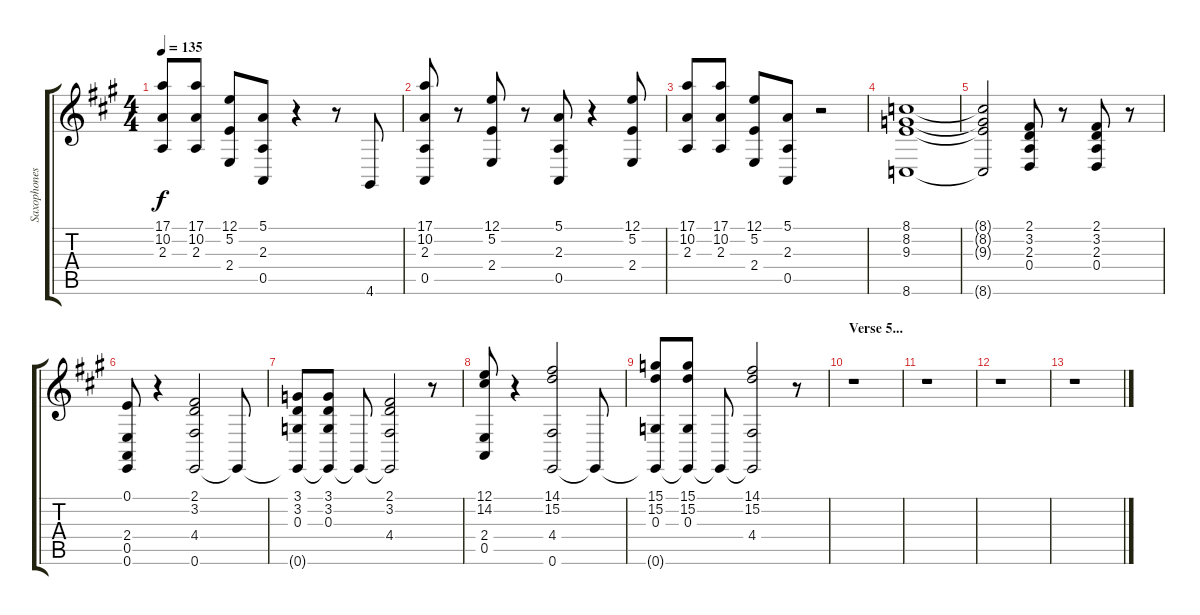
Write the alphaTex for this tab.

\track ("Saxophones" "Saxophones") {instrument tenorsax}
\staff {score tabs}
\tuning (E4 B3 G3 D3 A2 E2) {hide}
\ts (4 4)
\tempo 135
\clef g2
\ks a
(17.1 10.2 2.3).8{dy f} (17.1 10.2 2.3).8 (12.1 5.2 2.4).8 (5.1 2.3 0.5).8 r.4 r.8 4.6.8 |
(17.1 10.2 2.3 0.5).8 r.8 (12.1 5.2 2.4).8 r.8 (5.1 2.3 0.5).8 r.4 (12.1 5.2 2.4).8 |
(17.1 10.2 2.3).8 (17.1 10.2 2.3).8 (12.1 5.2 2.4).8 (5.1 2.3 0.5).8 r.2 |
(8.1 8.2 9.3 8.6).1 |
(8.1{t} 8.2{t} 9.3{t} 8.6{t}).2 (2.1 3.2 2.3 0.4).8 r.8 (2.1 3.2 2.3 0.4).8 r.8 |
(0.1 2.4 0.5 0.6).8 r.4 (2.1 3.2 4.4 0.6).2 0.6{t}.8 |
(3.1 3.2 0.3 0.6{t}).8 (3.1 3.2 0.3 0.6{t}).8 0.6{t}.8 (2.1 3.2 4.4 0.6{t}).2 r.8 |
(12.1 14.2 2.4 0.5).8 r.4 (14.1 15.2 4.4 0.6).2 0.6{t}.8 |
(15.1 15.2 0.3 0.6{t}).8 (15.1 15.2 0.3 0.6{t}).8 0.6{t}.8 (14.1 15.2 4.4 0.6{t}).2 r.8 |
\section ("" "Verse 5...")
r.1 |
r.1 |
r.1 |
r.1
